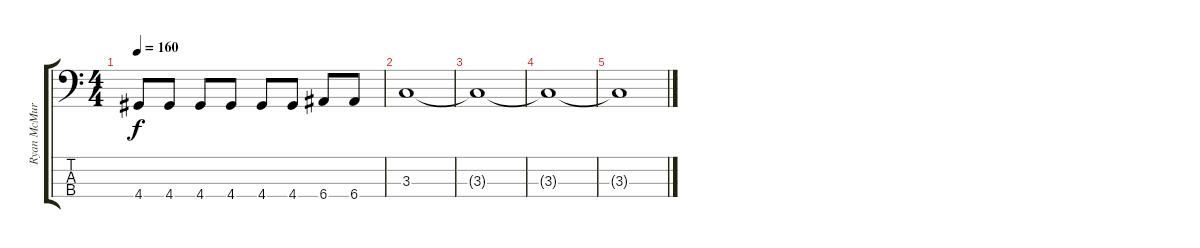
\track ("Ryan McMurray" "Ryan McMur") {instrument electricbassfinger}
\staff {score tabs}
\tuning (G2 D2 A1 E1) {hide}
\ts (4 4)
\tempo 160
\clef f4
\ks c
4.4.8{dy f} 4.4.8 4.4.8 4.4.8 4.4.8 4.4.8 6.4.8 6.4.8 |
3.3.1{volume 8} |
3.3{t}.1 |
3.3{t}.1{volume 0} |
3.3{t}.1
